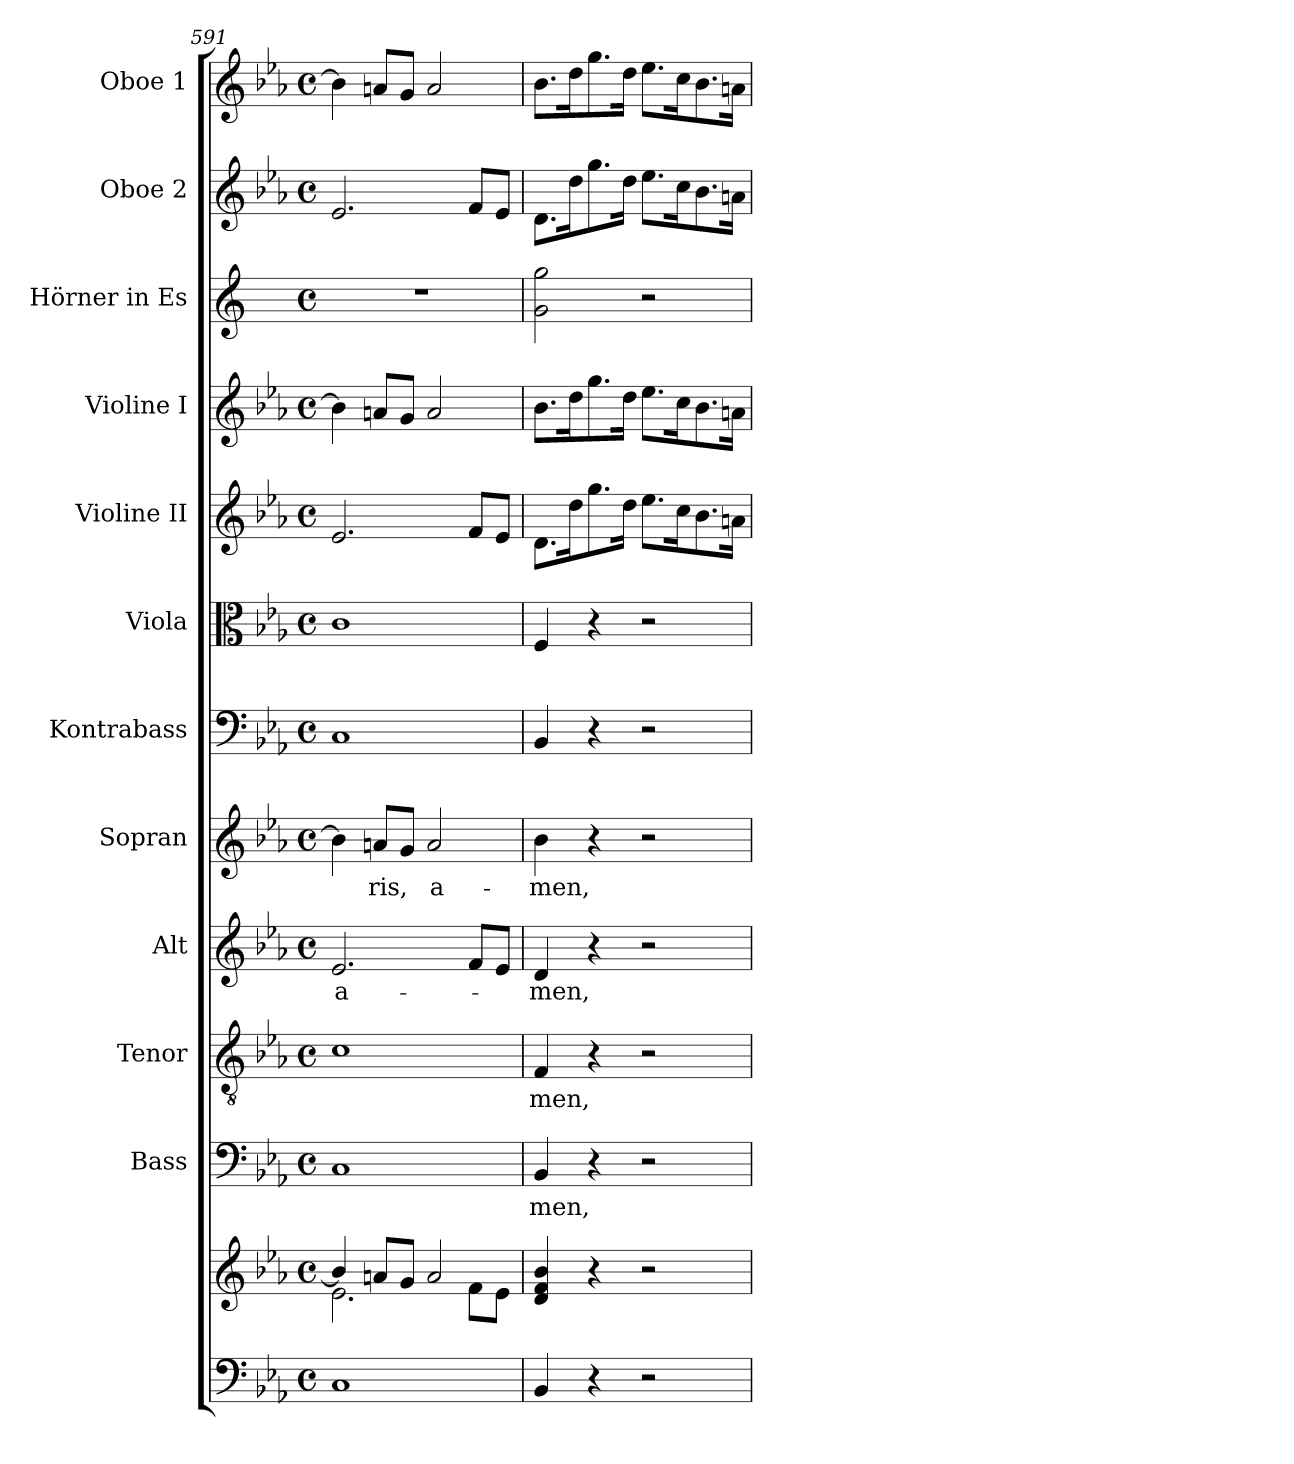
**kern	**kern	**kern	**text	**kern	**text	**kern	**text	**kern	**text	**kern	**kern	**kern	**kern	**kern	**kern	**kern
*part12	*part12	*part11	*part11	*part10	*part10	*part9	*part9	*part8	*part8	*part7	*part6	*part5	*part4	*part3	*part2	*part1
*staff13	*staff12	*staff11	*staff11	*staff10	*staff10	*staff9	*staff9	*staff8	*staff8	*staff7	*staff6	*staff5	*staff4	*staff3	*staff2	*staff1
*	*	*I"Bass	*	*I"Tenor	*	*I"Alt	*	*I"Sopran	*	*I"Kontrabass	*I"Viola	*I"Violine II	*I"Violine I	*I"Hörner in Es	*I"Oboe 2	*I"Oboe 1
*	*	*I'B.	*	*I'T.	*	*I'A.	*	*I'S.	*	*I'Kb.	*I'Vla.	*I'Vl. II	*I'Vl. I	*	*I'Ob. 2	*I'Ob. 1
*clefF4	*clefG2	*clefF4	*	*clefGv2	*	*clefG2	*	*clefG2	*	*clefF4	*clefC3	*clefG2	*clefG2	*clefG2	*clefG2	*clefG2
*	*	*	*	*	*	*	*	*	*	*ITrd7c12	*	*	*	*ITrd5c9	*	*
*k[b-e-a-]	*k[b-e-a-]	*k[b-e-a-]	*	*k[b-e-a-]	*	*k[b-e-a-]	*	*k[b-e-a-]	*	*k[b-e-a-]	*k[b-e-a-]	*k[b-e-a-]	*k[b-e-a-]	*k[b-e-a-]	*k[b-e-a-]	*k[b-e-a-]
*E-:	*E-:	*E-:	*	*E-:	*	*E-:	*	*E-:	*	*E-:	*E-:	*E-:	*E-:	*E-:	*E-:	*E-:
*M4/4	*M4/4	*M4/4	*	*M4/4	*	*M4/4	*	*M4/4	*	*M4/4	*M4/4	*M4/4	*M4/4	*M4/4	*M4/4	*M4/4
*met(c)	*met(c)	*met(c)	*	*met(c)	*	*met(c)	*	*met(c)	*	*met(c)	*met(c)	*met(c)	*met(c)	*met(c)	*met(c)	*met(c)
=591	=591	=591	=591	=591	=591	=591	=591	=591	=591	=591	=591	=591	=591	=591	=591	=591
*	*^	*	*	*	*	*	*	*	*	*	*	*	*	*	*	*
!	!	!	!	!	!	!	!	!LO:LY:b	!	!	!	!	!	!	!	!	!
1C	4b-/]	2.e-\	1C	.	1c	.	2.e-/	a-	4b-\]	.	1CC	1c	2.e-/	4b-\]	1r	2.e-/	4b-\]
!	!	!	!	!	!	!	!	!	!	!LO:LY:b	!	!	!	!	!	!	!
.	8an/L	.	.	.	.	.	.	.	8an/L	-ris,	.	.	.	8an/L	.	.	8an/L
.	8g/J	.	.	.	.	.	.	.	8g/J	.	.	.	.	8g/J	.	.	8g/J
!	!	!	!	!	!	!	!	!	!	!LO:LY:b	!	!	!	!	!	!	!
.	2a/	.	.	.	.	.	.	.	2a/	a-	.	.	.	2a/	.	.	2a/
.	.	8f\L	.	.	.	.	8f/L	.	.	.	.	.	8f/L	.	.	8f/L	.
.	.	8e-\J	.	.	.	.	8e-/J	.	.	.	.	.	8e-/J	.	.	8e-/J	.
!!LO:PB:g=z
=592	=592	=592	=592	=592	=592	=592	=592	=592	=592	=592	=592	=592	=592	=592	=592	=592	=592
!	!	!	!	!LO:LY:b	!	!LO:LY:b	!	!LO:LY:b	!	!LO:LY:b	!	!	!	!	!	!	!
*	*v	*v	*	*	*	*	*	*	*	*	*	*	*	*	*	*	*
4BB-/	4d/ 4f/ 4b-/	4BB-/	-men,	4F/	-men,	4d/	-men,	4b-\	-men,	4BBB-/	4F/	8.d\L	8.b-\L	2B-\ 2b-\	8.d\L	8.b-\L
.	.	.	.	.	.	.	.	.	.	.	.	16dd\k	16dd\k	.	16dd\k	16dd\k
4r	4r	4r	.	4r	.	4r	.	4r	.	4r	4r	8.gg\	8.gg\	.	8.gg\	8.gg\
.	.	.	.	.	.	.	.	.	.	.	.	16dd\Jk	16dd\Jk	.	16dd\Jk	16dd\Jk
2r	2r	2r	.	2r	.	2r	.	2r	.	2r	2r	8.ee-\L	8.ee-\L	2r	8.ee-\L	8.ee-\L
.	.	.	.	.	.	.	.	.	.	.	.	16cc\k	16cc\k	.	16cc\k	16cc\k
.	.	.	.	.	.	.	.	.	.	.	.	8.b-\	8.b-\	.	8.b-\	8.b-\
.	.	.	.	.	.	.	.	.	.	.	.	16an\Jk	16an\Jk	.	16an\Jk	16an\Jk
=	=	=	=	=	=	=	=	=	=	=	=	=	=	=	=	=
*-	*-	*-	*-	*-	*-	*-	*-	*-	*-	*-	*-	*-	*-	*-	*-	*-
